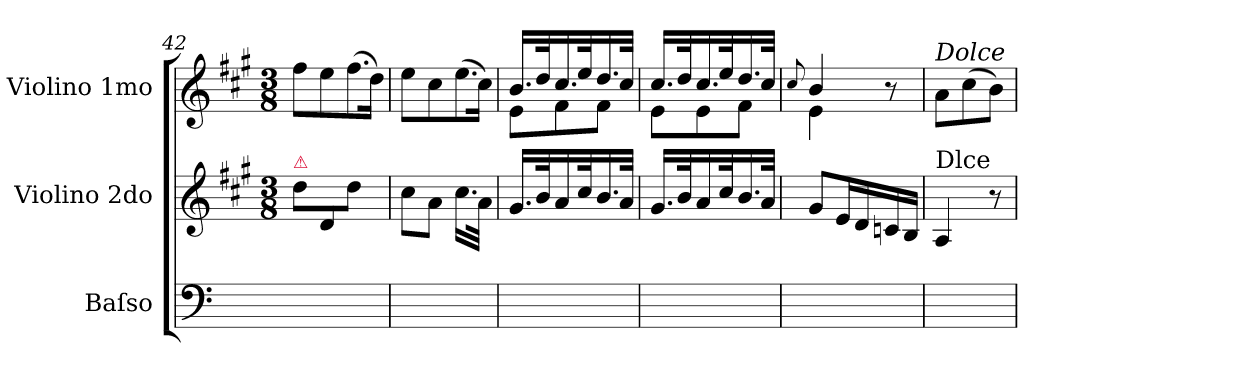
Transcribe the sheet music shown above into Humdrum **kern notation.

**kern	**kern	**kern
*part3	*part2	*part1
*staff3	*staff2	*staff1
*I"Baſso	*I"Violino 2do	*I"Violino 1mo
*I'b	*I'vl 2	*I'vl 1
*clefF4	*clefG2	*clefG2
*k[]	*k[f#c#g#]	*k[f#c#g#]
*	*A:	*A:
*	*M3/8	*M3/8
=42	=42	=42
!	!LO:TX:a:color=crimson:t=⚠	!
4.ryy	8dd\L	8ff#\L
.	8d/	8ee\
!	!	!LO:N:vis=8.
.	8dd\J	(16.ff#\
!	!	!LO:N:vis=16
.	.	32dd\Jk)
=43	=43	=43
4.ryy	8cc#\L	8ee\L
.	8a\J	8cc#\
!	!	!LO:N:vis=8.
.	16.cc#\LL	(16.ee\
!	!	!LO:N:vis=16
.	32a\JJk	32cc#\Jk)
=44	=44	=44
*	*	*^
4.ryy	16.g#/LL	16.b/LL	8e\L
.	32b/K	32dd/K	.
!	!LO:N:vis=16	!	!
.	16.a/	16.cc#/	8f#\
.	32cc#/K	32ee/K	.
.	16.b/	16.dd/	8f#\J
.	32a/JJk	32cc#/JJk	.
=45	=45	=45	=45
4.ryy	16.g#/LL	16.cc#/LL	8e\L
.	32b/K	32dd/K	.
!	!LO:N:vis=16	!	!
.	16.a/	16.cc#/	8e\
.	32cc#/K	32ee/K	.
.	16.b/	16.dd/	8f#\J
.	32a/JJk	32cc#/JJk	.
=46	=46	=46	=46
.	.	8qqcc#/	.
4.ryy	8g#/L	4b/	4e\
.	16e/L	.	.
.	16d/	.	.
.	16cn/	8r	8ryy
.	16B/JJ	.	.
*	*	*v	*v
=47	=47	=47
*	*k[]	*k[]
!	!	!LO:TX:a:i:t=Dolce
!	!LO:TX:a:t=Dlce	!
4.ryy	4A/	8a\L
.	.	(8cc\
.	8r	8b\J)
=	=	=
*-	*-	*-
